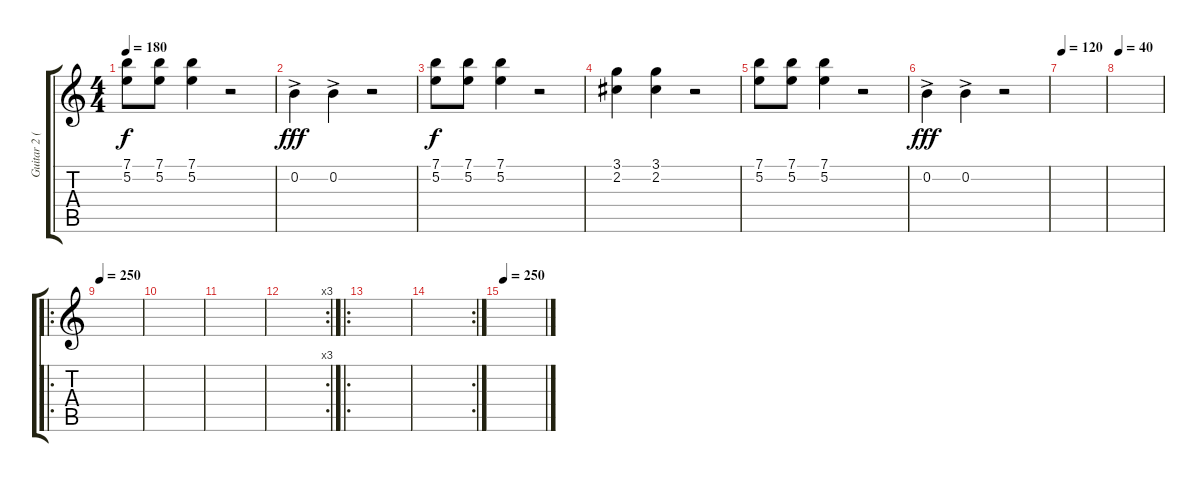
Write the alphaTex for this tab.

\track ("Guitar 2 (accoustic)" "Guitar 2 (") {instrument acousticguitarsteel}
\staff {score tabs}
\tuning (E4 B3 G3 D3 A2 E2) {hide}
\ts (4 4)
\tempo 180
\clef g2
\ks c
(7.1 5.2).8{dy f} (7.1 5.2).8 (7.1 5.2).4 r.2 |
0.2{ac}.4{dy fff} 0.2{ac}.4 r.2 |
(7.1 5.2).8{dy f} (7.1 5.2).8 (7.1 5.2).4 r.2 |
(3.1 2.2).4 (3.1 2.2).4 r.2 |
(7.1 5.2).8 (7.1 5.2).8 (7.1 5.2).4 r.2 |
0.2{ac}.4{dy fff} 0.2{ac}.4 r.2 |
\tempo 120
|
\tempo 40
|
\ro
\tempo 250
|
|
|
\rc 3
|
\ro
|
\rc 2
|
\tempo 250
